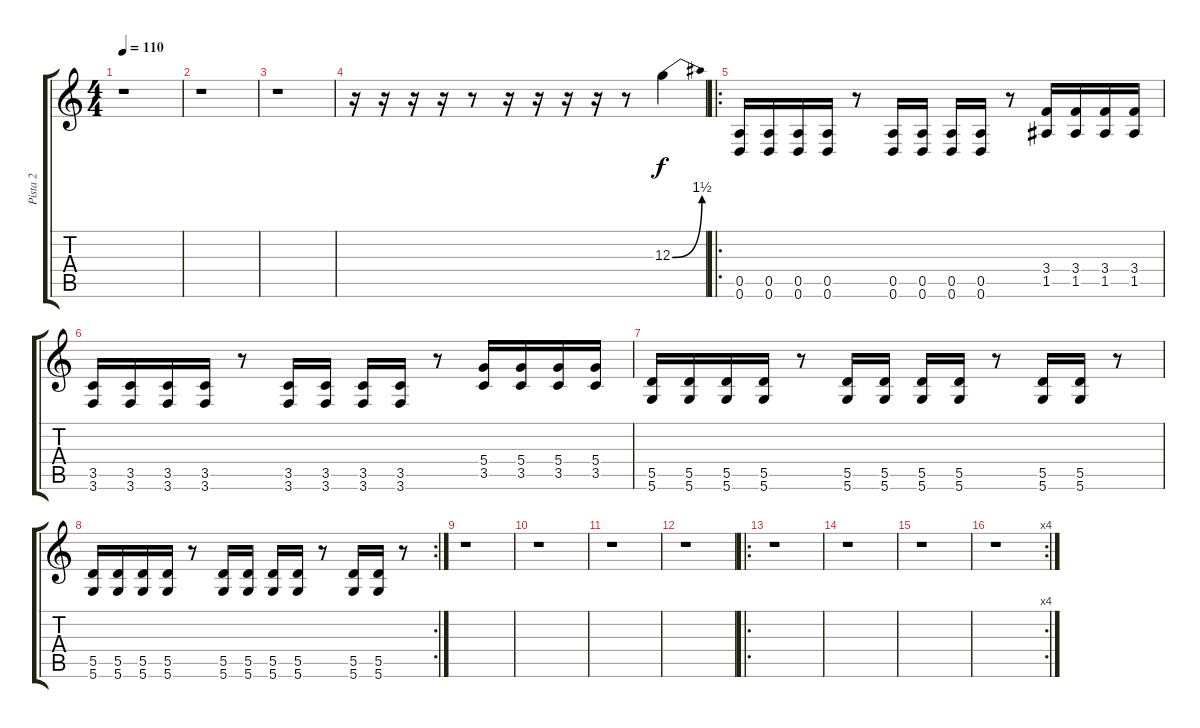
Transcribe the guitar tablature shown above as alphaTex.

\track ("Pista 2" "Pista 2") {instrument distortionguitar}
\staff {score tabs}
\tuning (E4 B3 G3 D3 A2 D2) {hide}
\ts (4 4)
\tempo 110
\clef g2
\ks c
r.1{dy f instrument distortionguitar} |
r.1 |
r.1 |
r.16 r.16 r.16 r.16 r.8 r.16 r.16 r.16 r.16 r.8 12.3{be (bend 0 0 60 6)}.4 |
\ro
(0.5 0.6).16 (0.5 0.6).16 (0.5 0.6).16 (0.5 0.6).16 r.8 (0.5 0.6).16 (0.5 0.6).16 (0.5 0.6).16 (0.5 0.6).16 r.8 (3.4 1.5).16 (3.4 1.5).16 (3.4 1.5).16 (3.4 1.5).16 |
(3.5 3.6).16 (3.5 3.6).16 (3.5 3.6).16 (3.5 3.6).16 r.8 (3.5 3.6).16 (3.5 3.6).16 (3.5 3.6).16 (3.5 3.6).16 r.8 (5.4 3.5).16 (5.4 3.5).16 (5.4 3.5).16 (5.4 3.5).16 |
(5.5 5.6).16 (5.5 5.6).16 (5.5 5.6).16 (5.5 5.6).16 r.8 (5.5 5.6).16 (5.5 5.6).16 (5.5 5.6).16 (5.5 5.6).16 r.8 (5.5 5.6).16 (5.5 5.6).16 r.8 |
\rc 2
(5.5 5.6).16 (5.5 5.6).16 (5.5 5.6).16 (5.5 5.6).16 r.8 (5.5 5.6).16 (5.5 5.6).16 (5.5 5.6).16 (5.5 5.6).16 r.8 (5.5 5.6).16 (5.5 5.6).16 r.8 |
r.1 |
r.1 |
r.1 |
r.1 |
\ro
r.1 |
r.1 |
r.1 |
\rc 4
r.1
